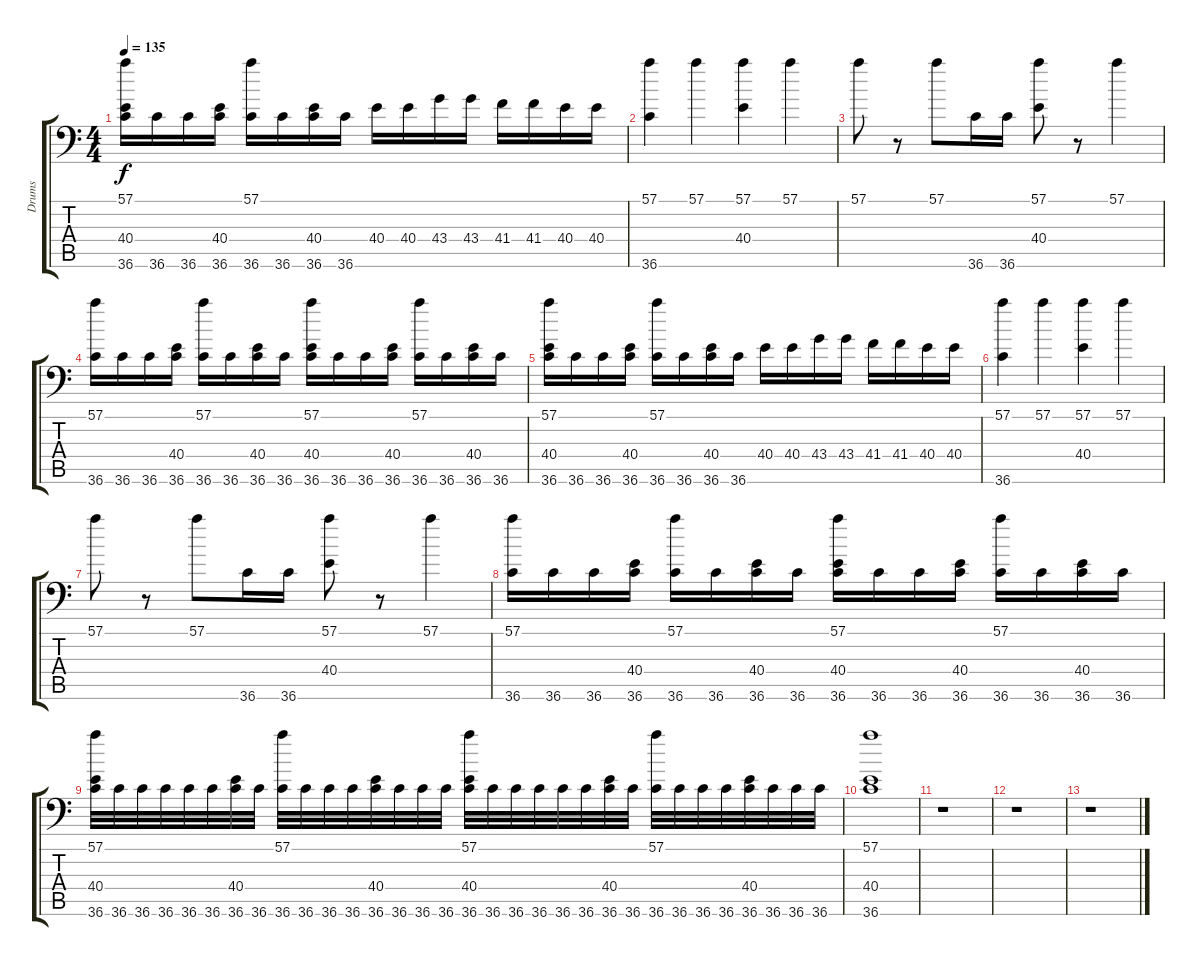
\track ("Drums" "Drums") {instrument acousticgrandpiano}
\staff {score tabs}
\tuning (C-1 C-1 C-1 C-1 C-1 C-1) {hide}
\ts (4 4)
\tempo 135
\clef f4
\ks c
(57.1 40.4 36.6).16{dy f} 36.6.16 36.6.16 (40.4 36.6).16 (57.1 36.6).16 36.6.16 (40.4 36.6).16 36.6.16 40.4.16 40.4.16 43.4.16 43.4.16 41.4.16 41.4.16 40.4.16 40.4.16 |
(57.1 36.6).4 57.1.4 (57.1 40.4).4 57.1.4 |
57.1.8 r.8 57.1.8 36.6.16 36.6.16 (57.1 40.4).8 r.8 57.1.4 |
(57.1 36.6).16 36.6.16 36.6.16 (40.4 36.6).16 (57.1 36.6).16 36.6.16 (40.4 36.6).16 36.6.16 (57.1 40.4 36.6).16 36.6.16 36.6.16 (40.4 36.6).16 (57.1 36.6).16 36.6.16 (40.4 36.6).16 36.6.16 |
(57.1 40.4 36.6).16 36.6.16 36.6.16 (40.4 36.6).16 (57.1 36.6).16 36.6.16 (40.4 36.6).16 36.6.16 40.4.16 40.4.16 43.4.16 43.4.16 41.4.16 41.4.16 40.4.16 40.4.16 |
(57.1 36.6).4 57.1.4 (57.1 40.4).4 57.1.4 |
57.1.8 r.8 57.1.8 36.6.16 36.6.16 (57.1 40.4).8 r.8 57.1.4 |
(57.1 36.6).16 36.6.16 36.6.16 (40.4 36.6).16 (57.1 36.6).16 36.6.16 (40.4 36.6).16 36.6.16 (57.1 40.4 36.6).16 36.6.16 36.6.16 (40.4 36.6).16 (57.1 36.6).16 36.6.16 (40.4 36.6).16 36.6.16 |
(57.1 40.4 36.6).32 36.6.32 36.6.32 36.6.32 36.6.32 36.6.32 (40.4 36.6).32 36.6.32 (57.1 36.6).32 36.6.32 36.6.32 36.6.32 (40.4 36.6).32 36.6.32 36.6.32 36.6.32 (57.1 40.4 36.6).32 36.6.32 36.6.32 36.6.32 36.6.32 36.6.32 (40.4 36.6).32 36.6.32 (57.1 36.6).32 36.6.32 36.6.32 36.6.32 (40.4 36.6).32 36.6.32 36.6.32 36.6.32 |
(57.1 40.4 36.6).1 |
r.1 |
r.1 |
r.1
